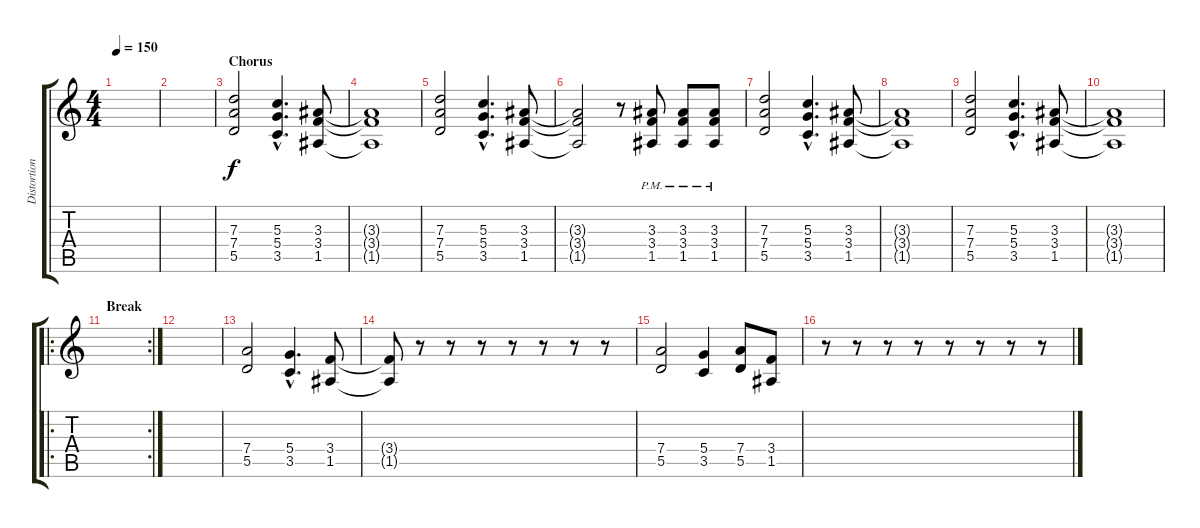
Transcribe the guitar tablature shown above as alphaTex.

\track ("Distortion Guitar" "Distortion") {instrument distortionguitar}
\staff {score tabs}
\tuning (E4 B3 G3 D3 A2 E2) {hide}
\ts (4 4)
\tempo 150
\clef g2
\ks c
|
|
\section ("" "Chorus")
(7.3 7.4 5.5).2 (5.3{hac} 5.4{hac} 3.5{hac}).4{d} (3.3 3.4 1.5).8 |
(3.3{t} 3.4{t} 1.5{t}).1 |
(7.3 7.4 5.5).2 (5.3{hac} 5.4{hac} 3.5{hac}).4{d} (3.3 3.4 1.5).8 |
(3.3{t} 3.4{t} 1.5{t}).2 r.8 (3.3{pm} 3.4{pm} 1.5).8 (3.3{pm} 3.4{pm} 1.5).8 (3.3{pm} 3.4{pm} 1.5).8 |
(7.3 7.4 5.5).2 (5.3{hac} 5.4{hac} 3.5{hac}).4{d} (3.3 3.4 1.5).8 |
(3.3{t} 3.4{t} 1.5{t}).1 |
(7.3 7.4 5.5).2 (5.3{hac} 5.4{hac} 3.5{hac}).4{d} (3.3 3.4 1.5).8 |
(3.3{t} 3.4{t} 1.5{t}).1 |
\ro
\rc 2
\section ("" "Break")
|
|
(7.4 5.5).2 (5.4{hac} 3.5{hac}).4{d} (3.4 1.5).8 |
(3.4{t} 1.5{t}).8 r.8 r.8 r.8 r.8 r.8 r.8 r.8 |
(7.4 5.5).2 (5.4 3.5).4 (7.4 5.5).8 (3.4 1.5).8 |
r.8 r.8 r.8 r.8 r.8 r.8 r.8 r.8
